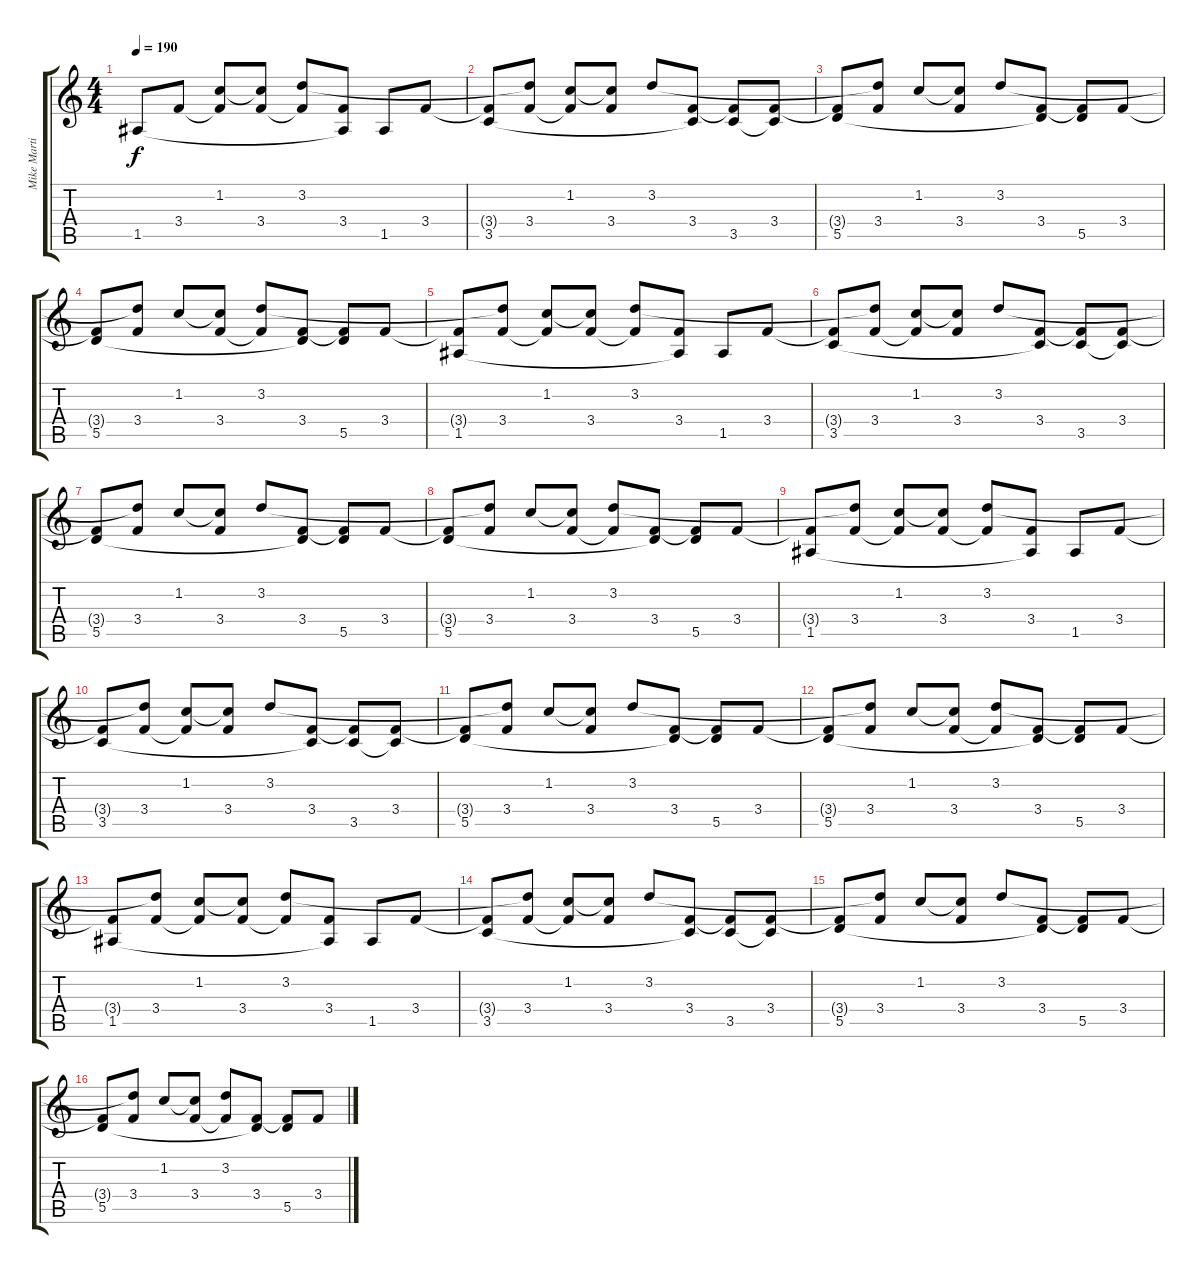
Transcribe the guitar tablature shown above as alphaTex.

\track ("Mike Martin" "Mike Marti") {instrument acousticguitarsteel}
\staff {score tabs}
\tuning (E4 B3 G3 D3 A2 D2) {hide}
\ts (4 4)
\tempo 190
\clef g2
\ks c
1.5.8{dy f} 3.4.8 (1.2 3.4{t}).8 (1.2{t} 3.4).8 (3.2 3.4{t}).8 (3.4 1.5{t}).8 1.5.8 3.4.8 |
(3.4{t} 3.5).8 (3.2{t} 3.4).8 (1.2 3.4{t}).8 (1.2{t} 3.4).8 3.2.8 (3.4 3.5{t}).8 (3.4{t} 3.5).8 (3.4 3.5{t}).8 |
(3.4{t} 5.5).8 (3.2{t} 3.4).8 1.2.8 (1.2{t} 3.4).8 3.2.8 (3.4 5.5{t}).8 (3.4{t} 5.5).8 3.4.8 |
(3.4{t} 5.5).8 (3.2{t} 3.4).8 1.2.8 (1.2{t} 3.4).8 (3.2 3.4{t}).8 (3.4 5.5{t}).8 (3.4{t} 5.5).8 3.4.8 |
(3.4{t} 1.5).8 (3.2{t} 3.4).8 (1.2 3.4{t}).8 (1.2{t} 3.4).8 (3.2 3.4{t}).8 (3.4 1.5{t}).8 1.5.8 3.4.8 |
(3.4{t} 3.5).8 (3.2{t} 3.4).8 (1.2 3.4{t}).8 (1.2{t} 3.4).8 3.2.8 (3.4 3.5{t}).8 (3.4{t} 3.5).8 (3.4 3.5{t}).8 |
(3.4{t} 5.5).8 (3.2{t} 3.4).8 1.2.8 (1.2{t} 3.4).8 3.2.8 (3.4 5.5{t}).8 (3.4{t} 5.5).8 3.4.8 |
(3.4{t} 5.5).8 (3.2{t} 3.4).8 1.2.8 (1.2{t} 3.4).8 (3.2 3.4{t}).8 (3.4 5.5{t}).8 (3.4{t} 5.5).8 3.4.8 |
(3.4{t} 1.5).8 (3.2{t} 3.4).8 (1.2 3.4{t}).8 (1.2{t} 3.4).8 (3.2 3.4{t}).8 (3.4 1.5{t}).8 1.5.8 3.4.8 |
(3.4{t} 3.5).8 (3.2{t} 3.4).8 (1.2 3.4{t}).8 (1.2{t} 3.4).8 3.2.8 (3.4 3.5{t}).8 (3.4{t} 3.5).8 (3.4 3.5{t}).8 |
(3.4{t} 5.5).8 (3.2{t} 3.4).8 1.2.8 (1.2{t} 3.4).8 3.2.8 (3.4 5.5{t}).8 (3.4{t} 5.5).8 3.4.8 |
(3.4{t} 5.5).8 (3.2{t} 3.4).8 1.2.8 (1.2{t} 3.4).8 (3.2 3.4{t}).8 (3.4 5.5{t}).8 (3.4{t} 5.5).8 3.4.8 |
(3.4{t} 1.5).8 (3.2{t} 3.4).8 (1.2 3.4{t}).8 (1.2{t} 3.4).8 (3.2 3.4{t}).8 (3.4 1.5{t}).8 1.5.8 3.4.8 |
(3.4{t} 3.5).8 (3.2{t} 3.4).8 (1.2 3.4{t}).8 (1.2{t} 3.4).8 3.2.8 (3.4 3.5{t}).8 (3.4{t} 3.5).8 (3.4 3.5{t}).8 |
(3.4{t} 5.5).8 (3.2{t} 3.4).8 1.2.8 (1.2{t} 3.4).8 3.2.8 (3.4 5.5{t}).8 (3.4{t} 5.5).8 3.4.8 |
(3.4{t} 5.5).8 (3.2{t} 3.4).8 1.2.8 (1.2{t} 3.4).8 (3.2 3.4{t}).8 (3.4 5.5{t}).8 (3.4{t} 5.5).8 3.4.8
